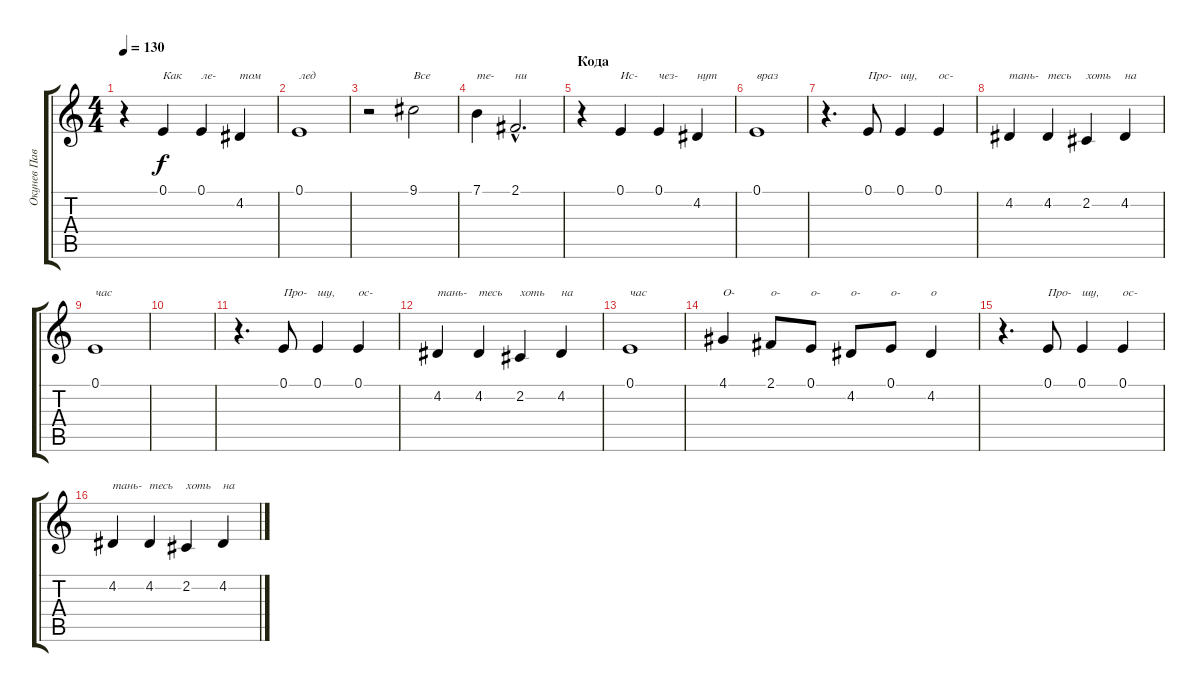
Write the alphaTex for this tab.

\track ("Окунев Павел" "Окунев Пав") {instrument oboe}
\staff {score tabs}
\tuning (E4 B3 G3 D3 A2 E2) {hide}
\ts (4 4)
\tempo 130
\clef g2
\ks c
r.4{dy f} 0.1.4{txt "Как"} 0.1.4{txt "ле-"} 4.2.4{txt "том"} |
0.1.1{txt "лед"} |
r.2 9.1.2{txt "Все"} |
7.1.4{txt "те-"} 2.1{hac}.2{d txt "ни"} |
\section ("" "Кода")
r.4 0.1.4{txt "Ис-"} 0.1.4{txt "чез-"} 4.2.4{txt "нут"} |
0.1.1{txt "враз"} |
r.4{d} 0.1.8{txt "Про-"} 0.1.4{txt "шу,"} 0.1.4{txt "ос-"} |
4.2.4{txt "тань-"} 4.2.4{txt "тесь"} 2.2.4{txt "хоть"} 4.2.4{txt "на"} |
0.1.1{txt "час"} |
|
r.4{d} 0.1.8{txt "Про-"} 0.1.4{txt "шу,"} 0.1.4{txt "ос-"} |
4.2.4{txt "тань-"} 4.2.4{txt "тесь"} 2.2.4{txt "хоть"} 4.2.4{txt "на"} |
0.1.1{txt "час"} |
4.1.4{txt "О-"} 2.1.8{txt "о-"} 0.1.8{txt "о-"} 4.2.8{txt "о-"} 0.1.8{txt "о-"} 4.2.4{txt "о"} |
r.4{d} 0.1.8{txt "Про-"} 0.1.4{txt "шу,"} 0.1.4{txt "ос-"} |
4.2.4{txt "тань-"} 4.2.4{txt "тесь"} 2.2.4{txt "хоть"} 4.2.4{txt "на"}
